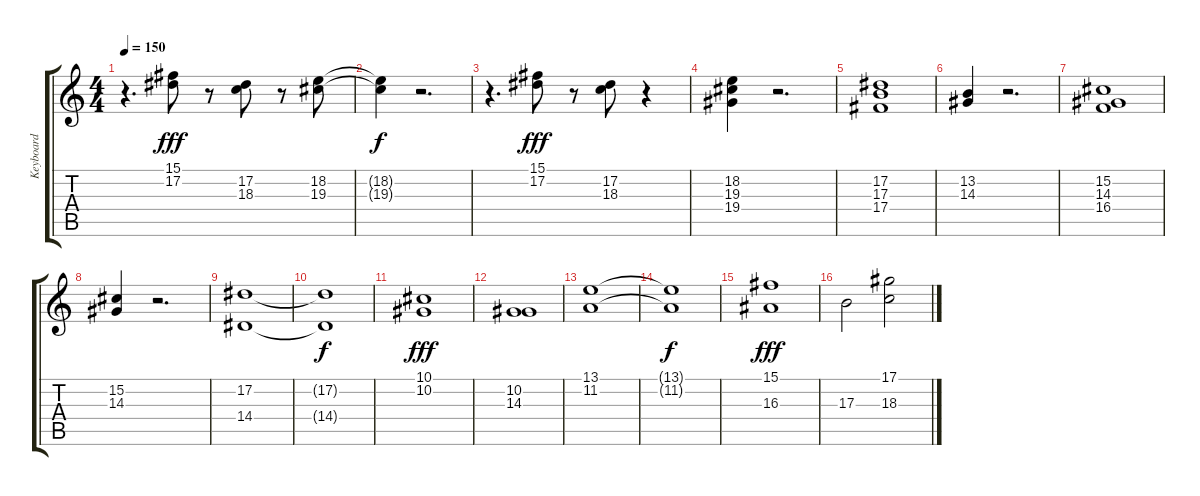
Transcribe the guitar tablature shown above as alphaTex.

\track ("Keyboard" "Keyboard") {instrument lead2sawtooth}
\staff {score tabs}
\tuning (Eb4 Bb3 Gb3 Db3 Ab2 Eb2) {hide}
\ts (4 4)
\tempo 150
\clef g2
\ks c
r.4{d dy f} (15.1 17.2).8{dy fff} r.8 (17.2 18.3).8 r.8 (18.2 19.3).8 |
(18.2{t} 19.3{t}).4{dy f} r.2{d} |
r.4{d} (15.1 17.2).8{dy fff} r.8 (17.2 18.3).8 r.4 |
(18.2 19.3 19.4).4{instrument choiraahs} r.2{d} |
(17.2 17.3 17.4).1 |
(13.2 14.3).4 r.2{d} |
(15.2 14.3 16.4).1 |
(15.2 14.3).4 r.2{d} |
(17.2 14.4).1 |
(17.2{t} 14.4{t}).1{dy f} |
(10.1 10.2).1{dy fff} |
(10.2 14.3).1 |
(13.1 11.2).1 |
(13.1{t} 11.2{t}).1{dy f} |
(15.1 16.3).1{dy fff} |
17.3.2 (17.1 18.3).2
